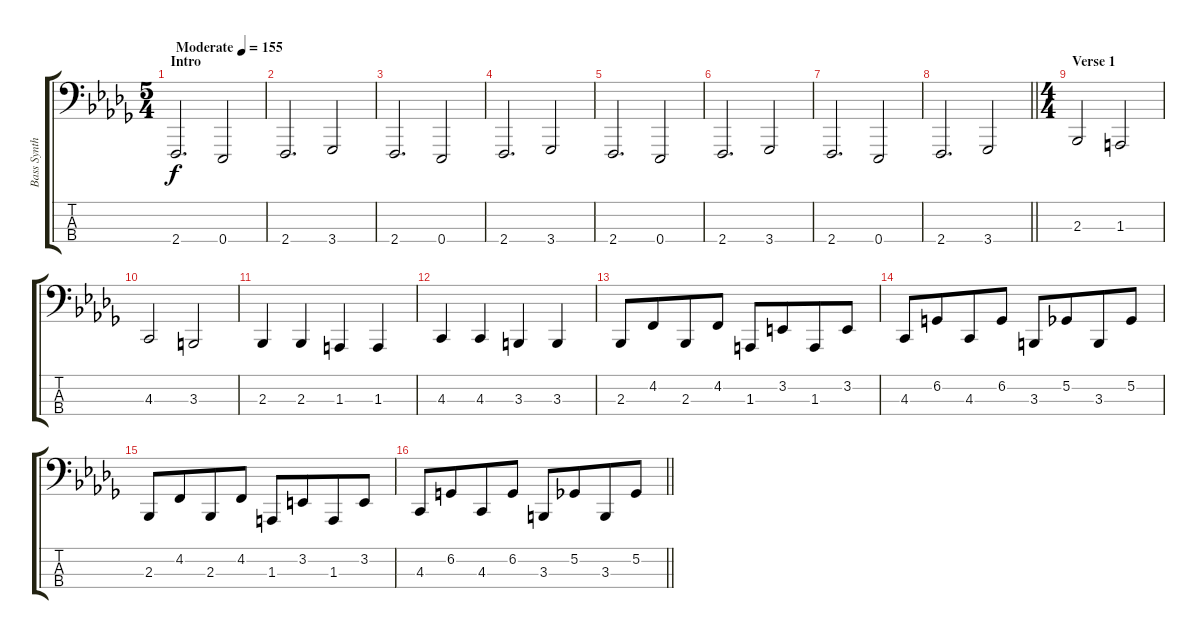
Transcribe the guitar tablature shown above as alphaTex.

\track ("Bass Synth" "Bass Synth") {instrument lead8bassandlead}
\staff {score tabs}
\tuning (Gb2 Db2 Ab1 Eb1) {hide}
\ts (5 4)
\section ("" "Intro")
\tempo (155 "Moderate")
\clef f4
\ks bbminor
2.4.2{d dy f instrument lead8bassandlead} 0.4.2 |
2.4.2{d} 3.4.2 |
2.4.2{d} 0.4.2 |
2.4.2{d} 3.4.2 |
2.4.2{d} 0.4.2 |
2.4.2{d} 3.4.2 |
2.4.2{d} 0.4.2 |
\barLineRight lightlight
2.4.2{d} 3.4.2 |
\ts (4 4)
\section ("" "Verse 1")
2.3.2 1.3.2 |
4.3.2 3.3.2 |
2.3.4 2.3.4 1.3.4 1.3.4 |
4.3.4 4.3.4 3.3.4 3.3.4 |
2.3.8 4.2.8{beam merge} 2.3.8 4.2.8 1.3.8 3.2.8{beam merge} 1.3.8 3.2.8 |
4.3.8 6.2.8{beam merge} 4.3.8 6.2.8 3.3.8 5.2.8{beam merge} 3.3.8 5.2.8 |
2.3.8 4.2.8{beam merge} 2.3.8 4.2.8 1.3.8 3.2.8{beam merge} 1.3.8 3.2.8 |
\barLineRight lightlight
4.3.8 6.2.8{beam merge} 4.3.8 6.2.8 3.3.8 5.2.8{beam merge} 3.3.8 5.2.8
